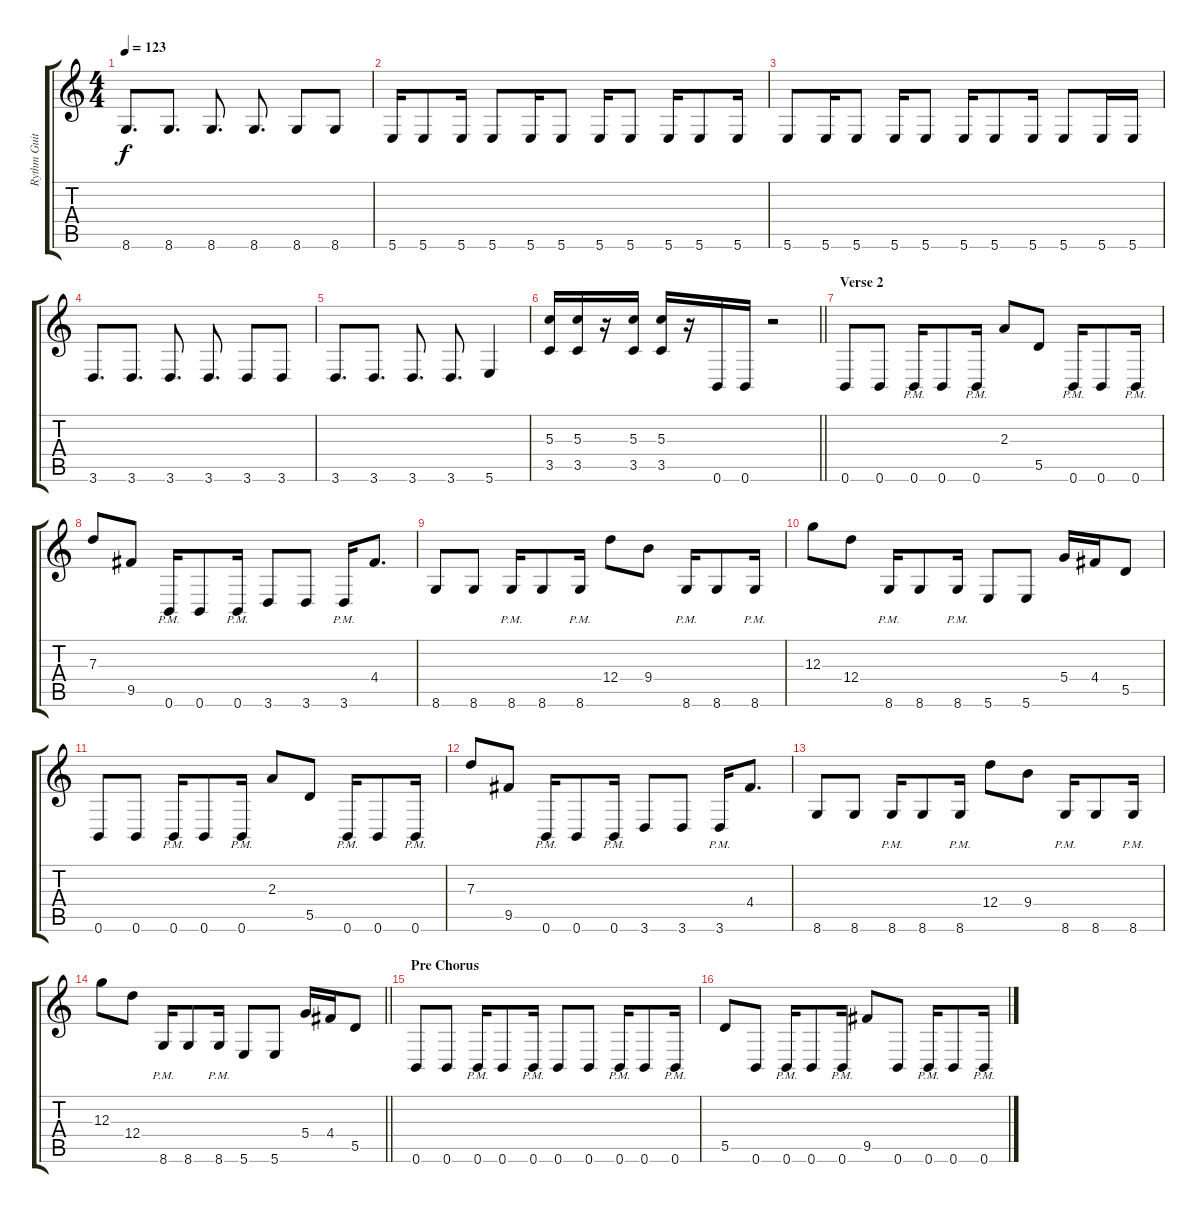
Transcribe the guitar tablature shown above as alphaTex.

\track ("Rythm Guitar 2" "Rythm Guit") {instrument distortionguitar}
\staff {score tabs}
\tuning (E4 B3 G3 D3 A2 B1) {hide}
\ts (4 4)
\tempo 123
\clef g2
\ks c
8.6.8{d dy f} 8.6.8{d} 8.6.8{d} 8.6.8{d} 8.6.8 8.6.8 |
5.6.16 5.6.8 5.6.16 5.6.8 5.6.16 5.6.8 5.6.16 5.6.8 5.6.16 5.6.8 5.6.16 |
5.6.8 5.6.16 5.6.8 5.6.16 5.6.8 5.6.16 5.6.8 5.6.16 5.6.8 5.6.16 5.6.16 |
3.6.8{d} 3.6.8{d} 3.6.8{d} 3.6.8{d} 3.6.8 3.6.8 |
3.6.8{d} 3.6.8{d} 3.6.8{d} 3.6.8{d} 5.6.4 |
\barLineRight lightlight
(5.3 3.5).16 (5.3 3.5).16 r.16 (5.3 3.5).16 (5.3 3.5).16 r.16 0.6.16 0.6.16 r.2 |
\section ("" "Verse 2")
0.6.8 0.6.8 0.6{pm}.16 0.6.8 0.6{pm}.16 2.3.8 5.5.8 0.6{pm}.16 0.6.8 0.6{pm}.16 |
7.3.8 9.5.8 0.6{pm}.16 0.6.8 0.6{pm}.16 3.6.8 3.6.8 3.6{pm}.16 4.4.8{d} |
8.6.8 8.6.8 8.6{pm}.16 8.6.8 8.6{pm}.16 12.4.8 9.4.8 8.6{pm}.16 8.6.8 8.6{pm}.16 |
12.3.8 12.4.8 8.6{pm}.16 8.6.8 8.6{pm}.16 5.6.8 5.6.8 5.4.16 4.4.16 5.5.8 |
0.6.8 0.6.8 0.6{pm}.16 0.6.8 0.6{pm}.16 2.3.8 5.5.8 0.6{pm}.16 0.6.8 0.6{pm}.16 |
7.3.8 9.5.8 0.6{pm}.16 0.6.8 0.6{pm}.16 3.6.8 3.6.8 3.6{pm}.16 4.4.8{d} |
8.6.8 8.6.8 8.6{pm}.16 8.6.8 8.6{pm}.16 12.4.8 9.4.8 8.6{pm}.16 8.6.8 8.6{pm}.16 |
\barLineRight lightlight
12.3.8 12.4.8 8.6{pm}.16 8.6.8 8.6{pm}.16 5.6.8 5.6.8 5.4.16 4.4.16 5.5.8 |
\section ("" "Pre Chorus")
0.6.8 0.6.8 0.6{pm}.16 0.6.8 0.6{pm}.16 0.6.8 0.6.8 0.6{pm}.16 0.6.8 0.6{pm}.16 |
5.5.8 0.6.8 0.6{pm}.16 0.6.8 0.6{pm}.16 9.5.8 0.6.8 0.6{pm}.16 0.6.8 0.6{pm}.16
